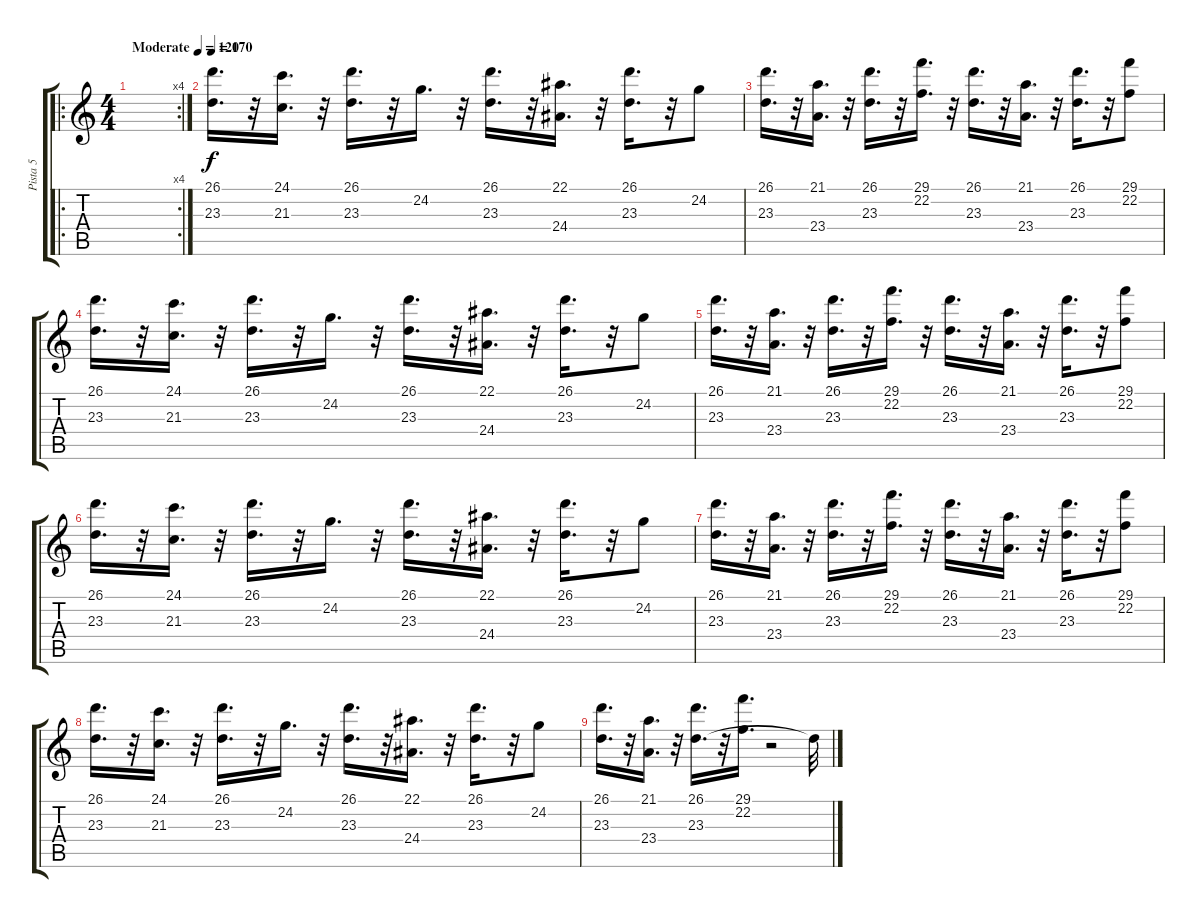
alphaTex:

\track ("Pista 5" "Pista 5") {instrument churchorgan}
\staff {score tabs}
\tuning (C4 G3 Eb3 Bb2 F2 C2) {hide}
\ro
\rc 4
\ts (4 4)
\tempo (120 "Moderate")
\clef g2
\ks c
|
\tempo 170
(26.1 23.3).16{d} r.32 (24.1 21.3).16{d} r.32 (26.1 23.3).16{d} r.32 24.2.16{d} r.32 (26.1 23.3).16{d} r.32 (22.1 24.4).16{d} r.32 (26.1 23.3).16{d} r.32 24.2.8 |
(26.1 23.3).16{d} r.32 (21.1 23.4).16{d} r.32 (26.1 23.3).16{d} r.32 (29.1 22.2).16{d} r.32 (26.1 23.3).16{d} r.32 (21.1 23.4).16{d} r.32 (26.1 23.3).16{d} r.32 (29.1 22.2).8 |
(26.1 23.3).16{d} r.32 (24.1 21.3).16{d} r.32 (26.1 23.3).16{d} r.32 24.2.16{d} r.32 (26.1 23.3).16{d} r.32 (22.1 24.4).16{d} r.32 (26.1 23.3).16{d} r.32 24.2.8 |
(26.1 23.3).16{d} r.32 (21.1 23.4).16{d} r.32 (26.1 23.3).16{d} r.32 (29.1 22.2).16{d} r.32 (26.1 23.3).16{d} r.32 (21.1 23.4).16{d} r.32 (26.1 23.3).16{d} r.32 (29.1 22.2).8 |
(26.1 23.3).16{d} r.32 (24.1 21.3).16{d} r.32 (26.1 23.3).16{d} r.32 24.2.16{d} r.32 (26.1 23.3).16{d} r.32 (22.1 24.4).16{d} r.32 (26.1 23.3).16{d} r.32 24.2.8 |
(26.1 23.3).16{d} r.32 (21.1 23.4).16{d} r.32 (26.1 23.3).16{d} r.32 (29.1 22.2).16{d} r.32 (26.1 23.3).16{d} r.32 (21.1 23.4).16{d} r.32 (26.1 23.3).16{d} r.32 (29.1 22.2).8 |
(26.1 23.3).16{d} r.32 (24.1 21.3).16{d} r.32 (26.1 23.3).16{d} r.32 24.2.16{d} r.32 (26.1 23.3).16{d} r.32 (22.1 24.4).16{d} r.32 (26.1 23.3).16{d} r.32 24.2.8 |
(26.1 23.3).16{d} r.32 (21.1 23.4).16{d} r.32 (26.1 23.3).16{d} r.32 (29.1 22.2).16{d} r.2 23.3{t}.32
